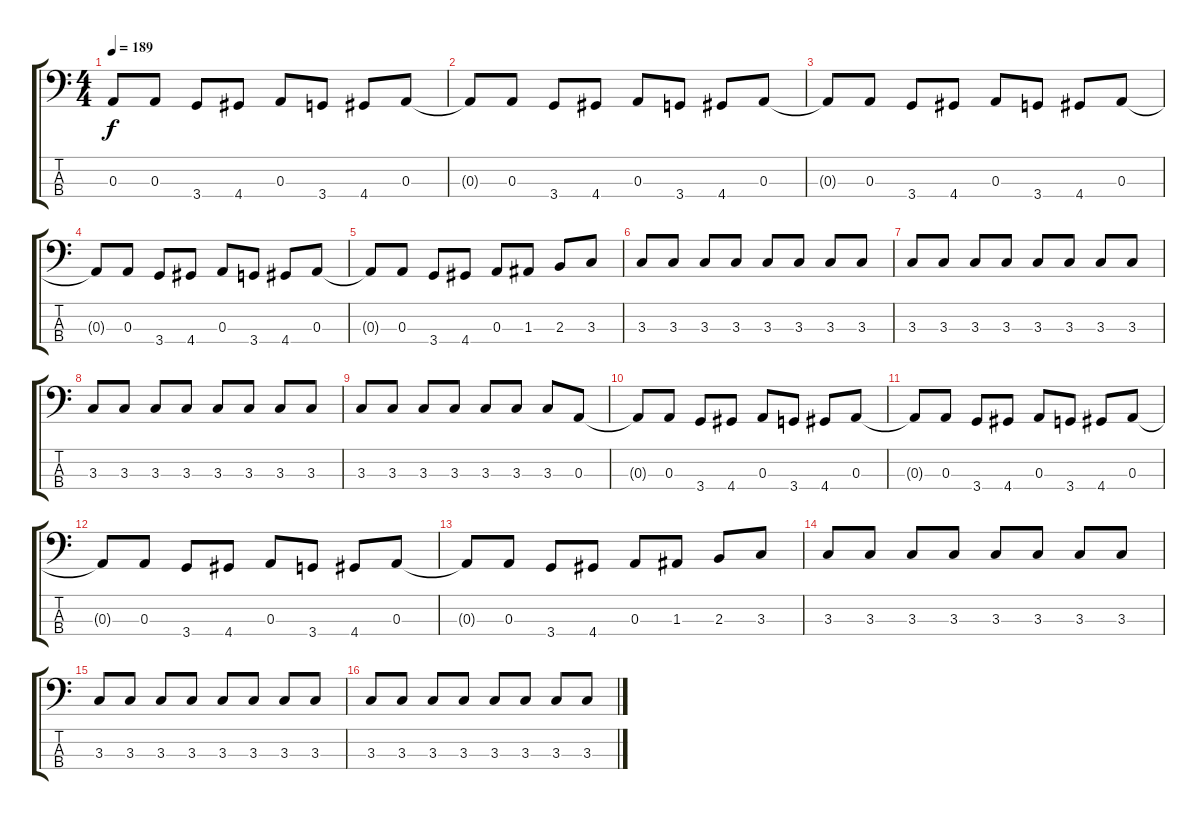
\track "" {instrument electricbasspick}
\staff {score tabs}
\tuning (G2 D2 A1 E1) {hide}
\ts (4 4)
\tempo 189
\clef f4
\ks c
0.3{t}.8{dy f} 0.3.8 3.4.8 4.4.8 0.3.8 3.4.8 4.4.8 0.3.8 |
0.3{t}.8 0.3.8 3.4.8 4.4.8 0.3.8 3.4.8 4.4.8 0.3.8 |
0.3{t}.8 0.3.8 3.4.8 4.4.8 0.3.8 3.4.8 4.4.8 0.3.8 |
0.3{t}.8 0.3.8 3.4.8 4.4.8 0.3.8 3.4.8 4.4.8 0.3.8 |
0.3{t}.8 0.3.8 3.4.8 4.4.8 0.3.8 1.3.8 2.3.8 3.3.8 |
3.3.8 3.3.8 3.3.8 3.3.8 3.3.8 3.3.8 3.3.8 3.3.8 |
3.3.8 3.3.8 3.3.8 3.3.8 3.3.8 3.3.8 3.3.8 3.3.8 |
3.3.8 3.3.8 3.3.8 3.3.8 3.3.8 3.3.8 3.3.8 3.3.8 |
3.3.8 3.3.8 3.3.8 3.3.8 3.3.8 3.3.8 3.3.8 0.3.8 |
0.3{t}.8 0.3.8 3.4.8 4.4.8 0.3.8 3.4.8 4.4.8 0.3.8 |
0.3{t}.8 0.3.8 3.4.8 4.4.8 0.3.8 3.4.8 4.4.8 0.3.8 |
0.3{t}.8 0.3.8 3.4.8 4.4.8 0.3.8 3.4.8 4.4.8 0.3.8 |
0.3{t}.8 0.3.8 3.4.8 4.4.8 0.3.8 1.3.8 2.3.8 3.3.8 |
3.3.8 3.3.8 3.3.8 3.3.8 3.3.8 3.3.8 3.3.8 3.3.8 |
3.3.8 3.3.8 3.3.8 3.3.8 3.3.8 3.3.8 3.3.8 3.3.8 |
3.3.8 3.3.8 3.3.8 3.3.8 3.3.8 3.3.8 3.3.8 3.3.8
